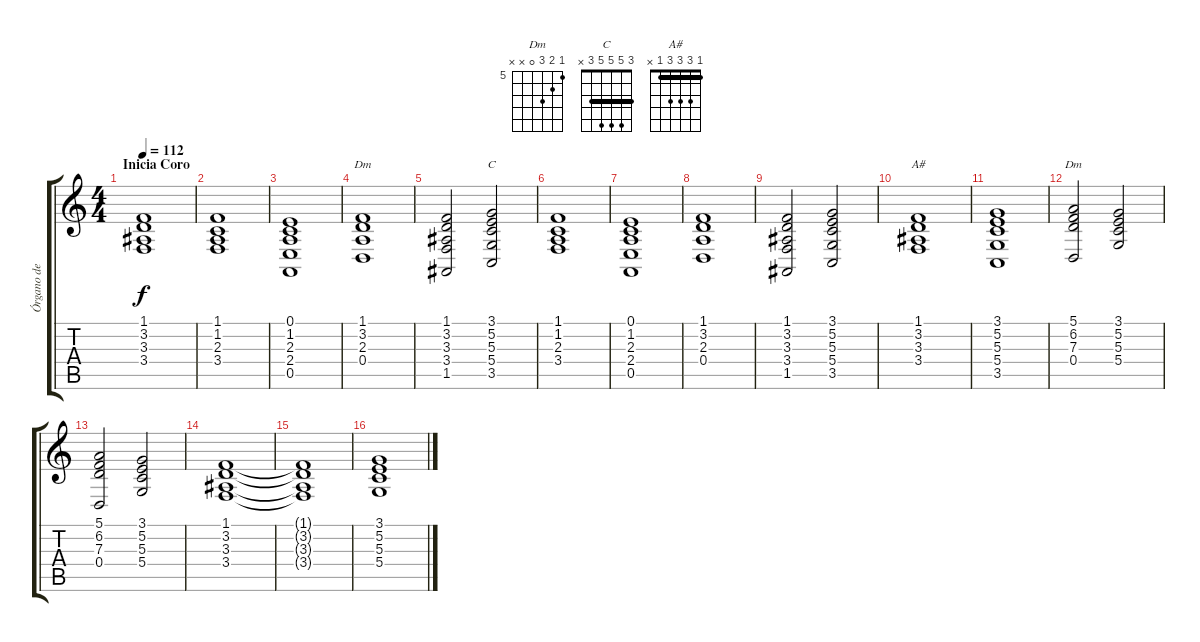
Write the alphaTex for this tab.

\track ("Órgano de Fondo" "Órgano de ") {instrument fx7echoes}
\staff {score tabs}
\tuning (E4 B3 G3 D3 A2 E2) {hide}
\chord ("Dm" 1 3 2 0 x x)
\chord ("C" 3 5 5 5 3 x) {barre 3}
\chord ("A#" 1 3 3 3 1 x) {barre 1}
\chord ("Dm" 5 6 7 0 x x) {firstfret 5}
\ts (4 4)
\section ("" "Inicia Coro")
\tempo 112
\clef g2
\ks c
(1.1 3.2 3.3 3.4).1{dy f} |
(1.1 1.2 2.3 3.4).1 |
(0.1 1.2 2.3 2.4 0.5).1 |
(1.1 3.2 2.3 0.4).1{ch "Dm"} |
(1.1 3.2 3.3 3.4 1.5).2 (3.1 5.2 5.3 5.4 3.5).2{ch "C"} |
(1.1 1.2 2.3 3.4).1 |
(0.1 1.2 2.3 2.4 0.5).1 |
(1.1 3.2 2.3 0.4).1 |
(1.1 3.2 3.3 3.4 1.5).2 (3.1 5.2 5.3 5.4 3.5).2 |
(1.1 3.2 3.3 3.4).1{ch "A#"} |
(3.1 5.2 5.3 5.4 3.5).1 |
(5.1 6.2 7.3 0.4).2{ch "Dm"} (3.1 5.2 5.3 5.4).2 |
(5.1 6.2 7.3 0.4).2 (3.1 5.2 5.3 5.4).2 |
(1.1 3.2 3.3 3.4).1 |
(1.1{t} 3.2{t} 3.3{t} 3.4{t}).1 |
(3.1 5.2 5.3 5.4).1
